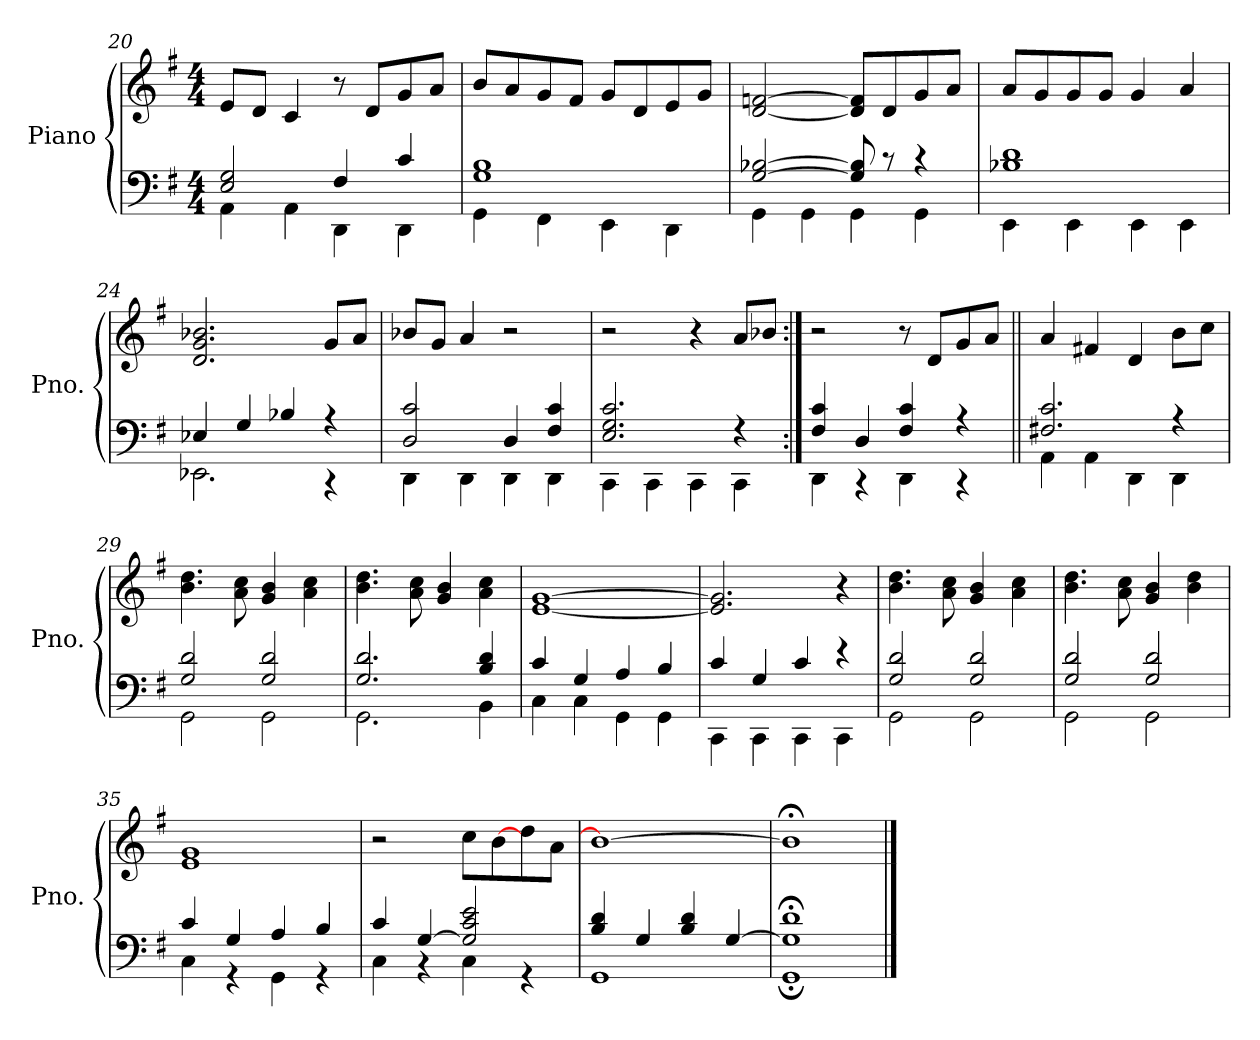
**kern	**kern
*part1	*part1
*staff2	*staff1
*I"Piano	*
*I'Pno.	*
*clefF4	*clefG2
*k[f#]	*k[f#]
*M4/4	*M4/4
=20	=20
*^	*
2E/ 2G/	4AA\	8e/L
.	.	8d/J
.	4AA\	4c/
4F#/	4DD\	8r
.	.	8d/L
4c/	4DD\	8g/
.	.	8a/J
!!LO:PB:g=z
=21	=21	=21
1G 1B	4GG\	8b/L
.	.	8a/
.	4FF#\	8g/
.	.	8f#/J
.	4EE\	8g/L
.	.	8d/
.	4DD\	8e/
.	.	8g/J
=22	=22	=22
[2G/ [2B-X/	4GG\	[2d/ [2fn/
.	4GG\	.
8G/] 8B-/]	4GG\	8d/] 8f/]L
8r	.	8d/
4r	4GG\	8g/
.	.	8a/J
=23	=23	=23
1B-X 1d	4EE\	8a/L
.	.	8g/
.	4EE\	8g/
.	.	8g/J
.	4EE\	4g/
.	4EE\	4a/
!!LO:LB:g=z
=24	=24	=24
4E-X/	2.EE-X\	2.d/ 2.g/ 2.b-X/
4G/	.	.
4B-X/	.	.
4r	4r	8g/L
.	.	8a/J
=25	=25	=25
2D/ 2c/	4DD\	8b-X/L
.	.	8g/J
.	4DD\	4a/
4D/	4DD\	2r
4F#/ 4c/	4DD\	.
=26	=26	=26
2.E/ 2.G/ 2.c/	4CC\	2r
.	4CC\	.
.	4CC\	4r
4r	4CC\	8a/L
.	.	8b-X/J
=27:|!	=27:|!	=27:|!
4F#/ 4c/	4DD\	2r
4D/	4r	.
4F#/ 4c/	4DD\	8r
.	.	8d/L
4r	4r	8g/
.	.	8a/J
!!LO:LB:g=z
=28||	=28||	=28||
2.F#X/ 2.c/	4AA\	4a/
.	4AA\	4f#X/
.	4DD\	4d/
4r	4DD\	8b\L
.	.	8cc\J
=29	=29	=29
2G/ 2d/	2GG\	4.b\ 4.dd\
.	.	8a\ 8cc\
2G/ 2d/	2GG\	4g/ 4b/
.	.	4a\ 4cc\
=30	=30	=30
2.G/ 2.d/	2.GG\	4.b\ 4.dd\
.	.	8a\ 8cc\
.	.	4g/ 4b/
4B/ 4d/	4BB\	4a\ 4cc\
=31	=31	=31
4c/	4C\	[1e [1g
4G/	4C\	.
4A/	4GG\	.
4B/	4GG\	.
=32	=32	=32
4c/	4CC\	2.e/] 2.g/]
4G/	4CC\	.
4c/	4CC\	.
4r	4CC\	4r
!!LO:LB:g=z
=33	=33	=33
2G/ 2d/	2GG\	4.b\ 4.dd\
.	.	8a\ 8cc\
2G/ 2d/	2GG\	4g/ 4b/
.	.	4a\ 4cc\
=34	=34	=34
2G/ 2d/	2GG\	4.b\ 4.dd\
.	.	8a\ 8cc\
2G/ 2d/	2GG\	4g/ 4b/
.	.	4b\ 4dd\
=35	=35	=35
4c/	4C\	1e 1g
4G/	4r	.
4A/	4GG\	.
4B/	4r	.
=36	=36	=36
4c/	4C\	2r
[4G/	4r	.
2G/] 2c/ 2e/	4C\	8cc\L
.	.	[8b\
.	4r	8dd\
.	.	8a\J
=37	=37	=37
4B/ 4d/	1GG	1b_
4G/	.	.
4B/ 4d/	.	.
[4G/	.	.
=38	=38	=38
1G];< 1d;<	1GG;	1b;<]
*v	*v	*
==	==
*-	*-
